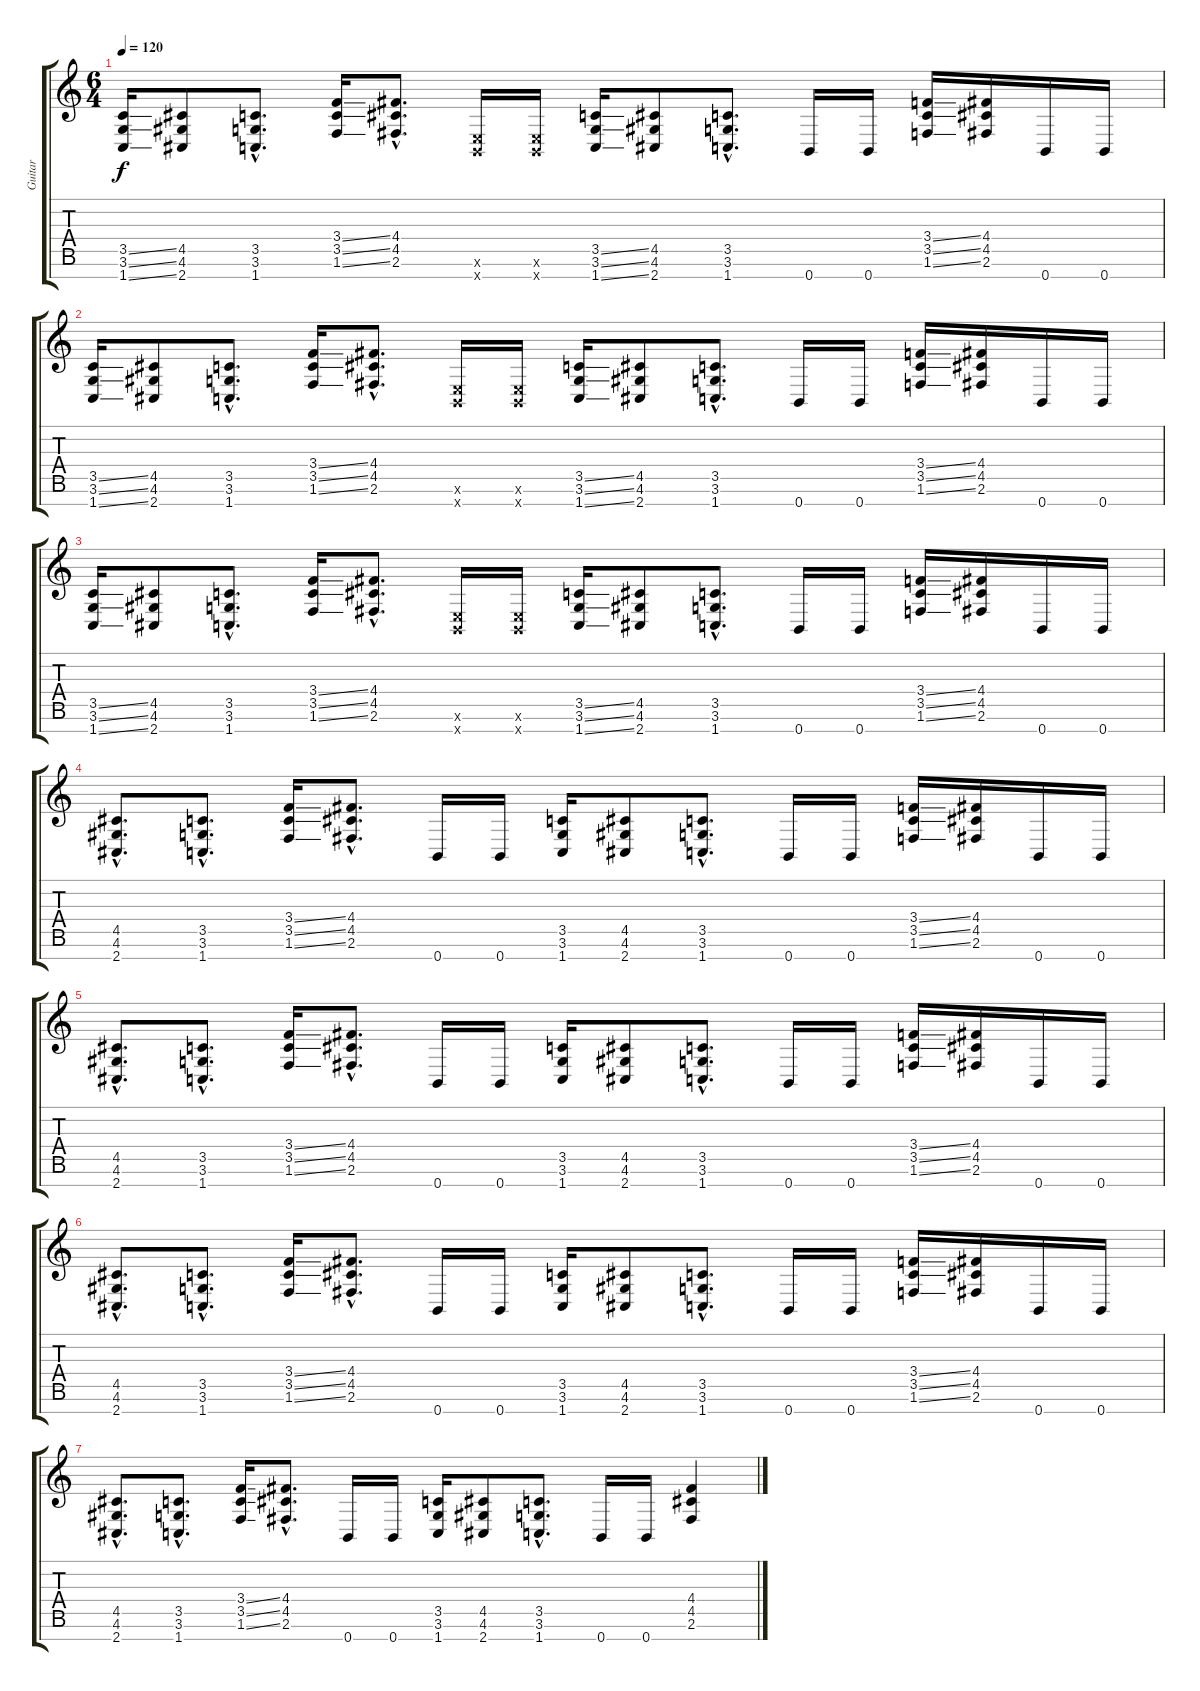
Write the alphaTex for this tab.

\track ("Guitar" "Guitar") {instrument overdrivenguitar}
\staff {score tabs}
\tuning (E4 B3 G3 D3 A2 E2 B1) {hide}
\ts (6 4)
\tempo 120
\clef g2
\ks c
(3.5{ss} 3.6{ss} 1.7{ss}).16{dy f} (4.5 4.6 2.7).8 (3.5{hac} 3.6{hac} 1.7{hac}).8{d} (3.4{ss} 3.5{ss} 1.6{ss}).16 (4.4{hac} 4.5{hac} 2.6{hac}).8{d} (0.6{x} 0.7{x}).16 (0.6{x} 0.7{x}).16 (3.5{ss} 3.6{ss} 1.7{ss}).16 (4.5 4.6 2.7).8 (3.5{hac} 3.6{hac} 1.7{hac}).8{d} 0.7.16 0.7.16 (3.4{ss} 3.5{ss} 1.6{ss}).16 (4.4 4.5 2.6).16 0.7.16 0.7.16 |
(3.5{ss} 3.6{ss} 1.7{ss}).16 (4.5 4.6 2.7).8 (3.5{hac} 3.6{hac} 1.7{hac}).8{d} (3.4{ss} 3.5{ss} 1.6{ss}).16 (4.4{hac} 4.5{hac} 2.6{hac}).8{d} (0.6{x} 0.7{x}).16 (0.6{x} 0.7{x}).16 (3.5{ss} 3.6{ss} 1.7{ss}).16 (4.5 4.6 2.7).8 (3.5{hac} 3.6{hac} 1.7{hac}).8{d} 0.7.16 0.7.16 (3.4{ss} 3.5{ss} 1.6{ss}).16 (4.4 4.5 2.6).16 0.7.16 0.7.16 |
(3.5{ss} 3.6{ss} 1.7{ss}).16 (4.5 4.6 2.7).8 (3.5{hac} 3.6{hac} 1.7{hac}).8{d} (3.4{ss} 3.5{ss} 1.6{ss}).16 (4.4{hac} 4.5{hac} 2.6{hac}).8{d} (0.6{x} 0.7{x}).16 (0.6{x} 0.7{x}).16 (3.5{ss} 3.6{ss} 1.7{ss}).16 (4.5 4.6 2.7).8 (3.5{hac} 3.6{hac} 1.7{hac}).8{d} 0.7.16 0.7.16 (3.4{ss} 3.5{ss} 1.6{ss}).16 (4.4 4.5 2.6).16 0.7.16 0.7.16 |
(4.5{hac} 4.6{hac} 2.7{hac}).8{d} (3.5{hac} 3.6{hac} 1.7{hac}).8{d} (3.4{ss} 3.5{ss} 1.6{ss}).16 (4.4{hac} 4.5{hac} 2.6{hac}).8{d} 0.7.16 0.7.16 (3.5 3.6 1.7).16 (4.5 4.6 2.7).8 (3.5{hac} 3.6{hac} 1.7{hac}).8{d} 0.7.16 0.7.16 (3.4{ss} 3.5{ss} 1.6{ss}).16 (4.4 4.5 2.6).16 0.7.16 0.7.16 |
(4.5{hac} 4.6{hac} 2.7{hac}).8{d} (3.5{hac} 3.6{hac} 1.7{hac}).8{d} (3.4{ss} 3.5{ss} 1.6{ss}).16 (4.4{hac} 4.5{hac} 2.6{hac}).8{d} 0.7.16 0.7.16 (3.5 3.6 1.7).16 (4.5 4.6 2.7).8 (3.5{hac} 3.6{hac} 1.7{hac}).8{d} 0.7.16 0.7.16 (3.4{ss} 3.5{ss} 1.6{ss}).16 (4.4 4.5 2.6).16 0.7.16 0.7.16 |
(4.5{hac} 4.6{hac} 2.7{hac}).8{d} (3.5{hac} 3.6{hac} 1.7{hac}).8{d} (3.4{ss} 3.5{ss} 1.6{ss}).16 (4.4{hac} 4.5{hac} 2.6{hac}).8{d} 0.7.16 0.7.16 (3.5 3.6 1.7).16 (4.5 4.6 2.7).8 (3.5{hac} 3.6{hac} 1.7{hac}).8{d} 0.7.16 0.7.16 (3.4{ss} 3.5{ss} 1.6{ss}).16 (4.4 4.5 2.6).16 0.7.16 0.7.16 |
(4.5{hac} 4.6{hac} 2.7{hac}).8{d} (3.5{hac} 3.6{hac} 1.7{hac}).8{d} (3.4{ss} 3.5{ss} 1.6{ss}).16 (4.4{hac} 4.5{hac} 2.6{hac}).8{d} 0.7.16 0.7.16 (3.5 3.6 1.7).16 (4.5 4.6 2.7).8 (3.5{hac} 3.6{hac} 1.7{hac}).8{d} 0.7.16 0.7.16 (4.4 4.5 2.6).4
